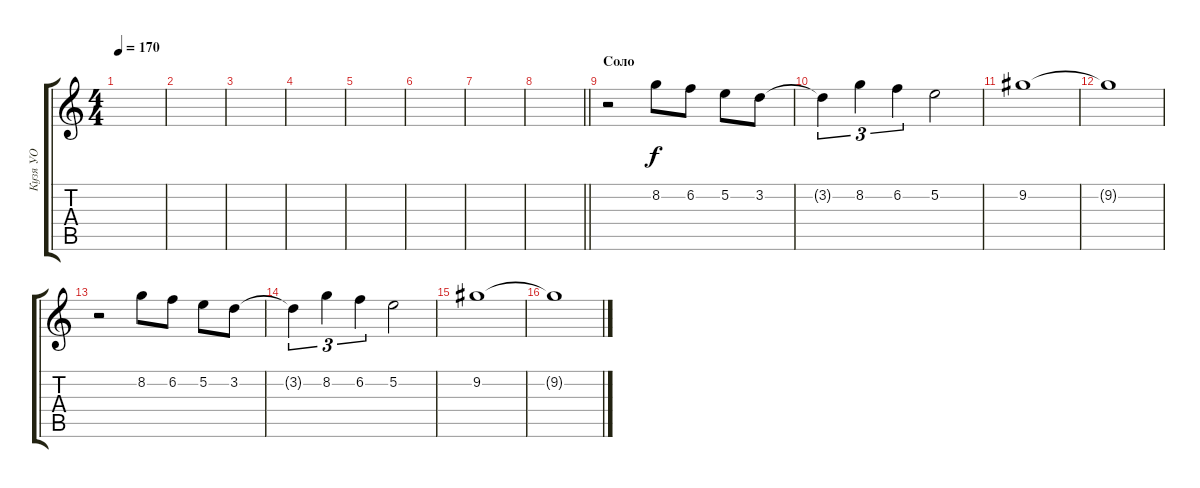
\track ("Кузя УО" "Кузя УО") {instrument distortionguitar}
\staff {score tabs}
\tuning (E4 B3 G3 D3 A2 E2) {hide}
\ts (4 4)
\tempo 170
\clef g2
\ks c
|
|
|
|
|
|
|
\barLineRight lightlight
|
\section ("" "Соло")
r.2 8.2.8 6.2.8 5.2.8 3.2.8 |
3.2{t}.4{tu (3 2)} 8.2.4{tu (3 2)} 6.2.4{tu (3 2)} 5.2.2 |
9.2.1 |
9.2{t}.1 |
r.2 8.2.8 6.2.8 5.2.8 3.2.8 |
3.2{t}.4{tu (3 2)} 8.2.4{tu (3 2)} 6.2.4{tu (3 2)} 5.2.2 |
9.2.1 |
9.2{t}.1
